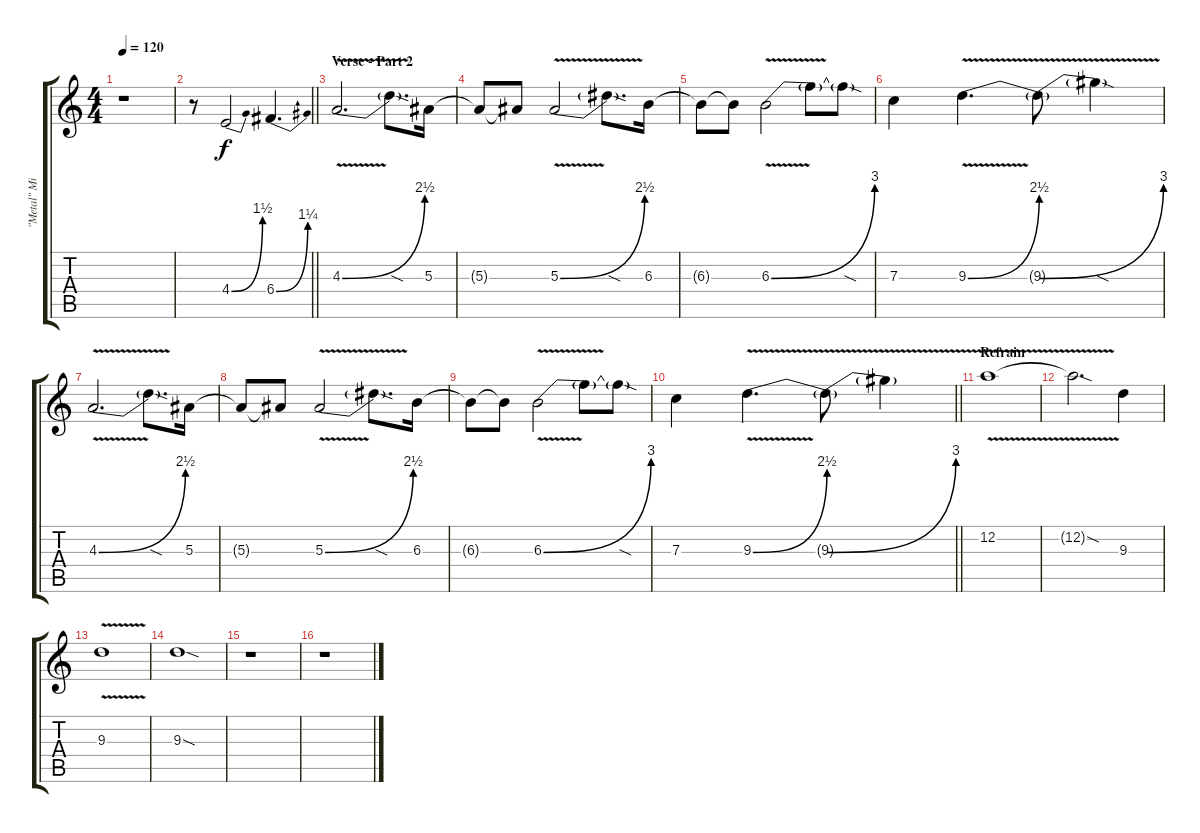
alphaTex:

\track ("\"Metal\" Mike Chlasciak - Guitar" "\"Metal\" Mi") {instrument distortionguitar}
\staff {score tabs}
\tuning (D4 A3 F3 C3 G2 D2) {hide}
\ts (4 4)
\tempo 120
\clef g2
\ks c
r.1{dy f} |
\barLineRight lightlight
r.8{balance 2} 4.4{be (bend 0 0 60 6)}.2 6.4{be (bend 0 0 60 5)}.4{d} |
\section ("" "Verse - Part 2")
4.3{be (bend 0 0 60 10) v}.2{d} 4.3{sod t}.8{d} 5.3.16 |
5.3{t}.8 5.3{t}.8 5.3{be (bend 0 0 60 10) v}.2 5.3{sod t}.8{d} 6.3.16 |
6.3{t}.8 6.3{t}.8 6.3{be (bend 0 0 60 12) v}.2 6.3{t}.8 6.3{sod t}.8 |
7.3.4 9.3{be (bend 0 0 60 10) v}.4{d} 9.3{be (bend 0 0 60 12) v t}.8 9.3{sod t}.4 |
4.3{be (bend 0 0 60 10) v}.2{d} 4.3{sod t}.8{d} 5.3.16 |
5.3{t}.8 5.3{t}.8 5.3{be (bend 0 0 60 10) v}.2 5.3{sod t}.8{d} 6.3.16 |
6.3{t}.8 6.3{t}.8 6.3{be (bend 0 0 60 12) v}.2 6.3{t}.8 6.3{sod t}.8 |
\barLineRight lightlight
7.3.4 9.3{be (bend 0 0 60 10) v}.4{d} 9.3{be (bend 0 0 60 12) v t}.8 9.3{t}.4 |
\section ("" "Refrain")
12.2{v}.1 |
12.2{sod t}.2{d} 9.3.4 |
9.3{v}.1 |
9.3{sod}.1 |
r.1 |
r.1
